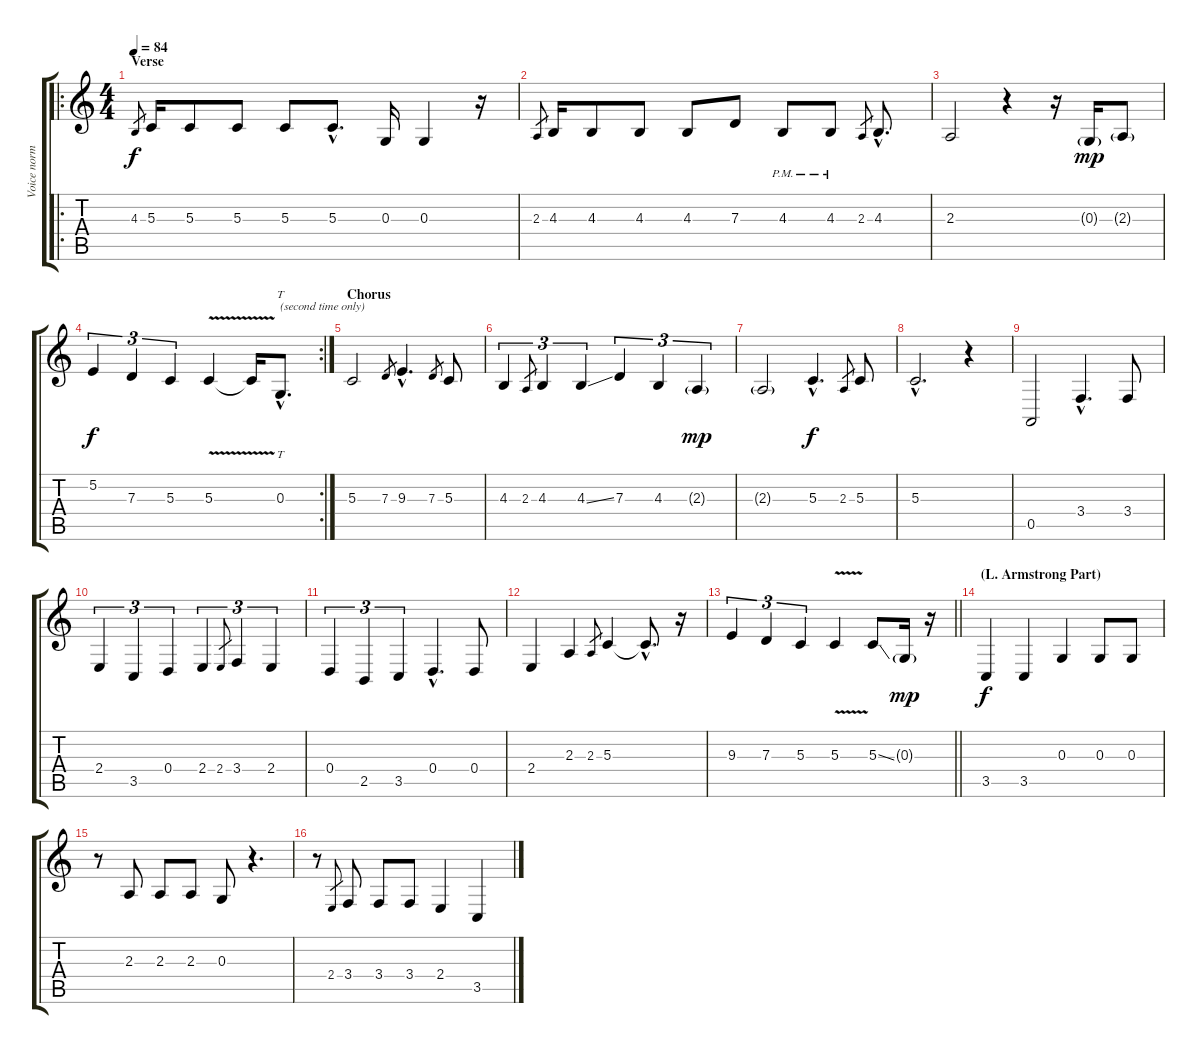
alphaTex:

\track ("Voice normal ( without capo)" "Voice norm") {instrument lead6voice}
\staff {score tabs}
\tuning (E4 B3 G3 D3 A2 E2) {hide}
\ro
\ts (4 4)
\section ("" "Verse")
\tempo 84
\clef g2
\ks c
4.3.8{gr dy f} 5.3.16 5.3.8 5.3.8 5.3.8 5.3{hac}.8{d} 0.3.16 0.3.4 r.16 |
2.3.8{gr} 4.3.16 4.3.8 4.3.8 4.3.8 7.3.8 4.3{pm}.8 4.3{pm}.8 2.3.8{gr} 4.3{hac}.8{d} |
2.3.2 r.4 r.16 0.3{g}.16{dy mp} 2.3{g}.8 |
\rc 2
5.2.4{tu (3 2) dy f} 7.3.4{tu (3 2)} 5.3.4{tu (3 2)} 5.3{v}.4 5.3{t}.16 0.3{hac}.8{tt d txt "(second time only)"} |
\section ("" "Chorus")
5.3.2 7.3.8{gr} 9.3{hac}.4{d} 7.3.8{gr} 5.3.8 |
4.3.4{tu (3 2)} 2.3.8{gr} 4.3.4{tu (3 2)} 4.3{ss}.4{tu (3 2)} 7.3.4{tu (3 2)} 4.3.4{tu (3 2)} 2.3{g}.4{tu (3 2) dy mp} |
2.3{g}.2 5.3{hac}.4{d dy f} 2.3.8{gr} 5.3.8 |
5.3{hac}.2{d} r.4 |
0.5.2 3.4{hac}.4{d} 3.4.8 |
2.4.4{tu (3 2)} 3.5.4{tu (3 2)} 0.4.4{tu (3 2)} 2.4.4{tu (3 2)} 2.4.8{gr} 3.4.4{tu (3 2)} 2.4.4{tu (3 2)} |
0.4.4{tu (3 2)} 2.5.4{tu (3 2)} 3.5.4{tu (3 2)} 0.4{hac}.4{d} 0.4.8 |
2.4.4 2.3.4 2.3.8{gr} 5.3.4 5.3{hac t}.8{d} r.16 |
\barLineRight lightlight
9.3.4{tu (3 2)} 7.3.4{tu (3 2)} 5.3.4{tu (3 2)} 5.3{v}.4 5.3{ss}.8 0.3{g}.16{dy mp} r.16 |
\section ("" "(L. Armstrong Part)")
3.5.4{dy f} 3.5.4 0.3.4 0.3.8 0.3.8 |
r.8 2.3.8 2.3.8 2.3.8 0.3.8 r.4{d} |
r.8 2.4.8{gr} 3.4.8 3.4.8 3.4.8 2.4.4 3.5.4
